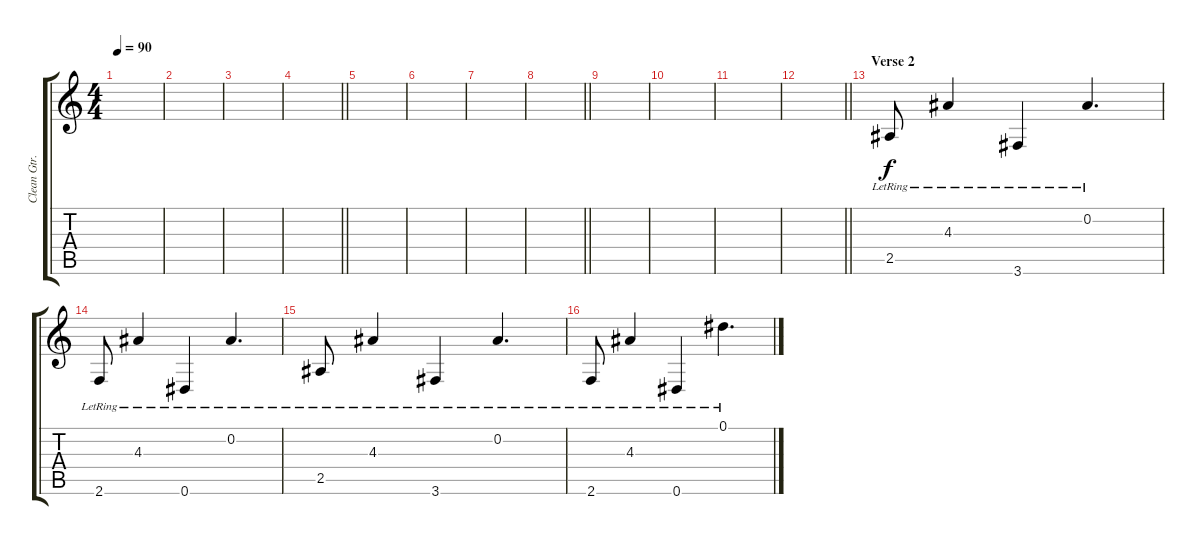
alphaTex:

\track ("Clean Gtr." "Clean Gtr.") {instrument electricguitarclean}
\staff {score tabs}
\tuning (Eb4 Bb3 Gb3 Db3 Ab2 Eb2) {hide}
\ts (4 4)
\tempo 90
\clef g2
\ks c
|
|
|
\barLineRight lightlight
|
\section ("" "")
|
|
|
\barLineRight lightlight
|
\section ("" "")
|
|
|
\barLineRight lightlight
|
\section ("" "Verse 2")
2.5{lr}.8 4.3{lr}.4 3.6{lr}.4 0.2{lr}.4{d} |
2.6{lr}.8 4.3{lr}.4 0.6{lr}.4 0.2{lr}.4{d} |
2.5{lr}.8 4.3{lr}.4 3.6{lr}.4 0.2{lr}.4{d} |
2.6{lr}.8 4.3{lr}.4 0.6{lr}.4 0.1{lr}.4{d}
